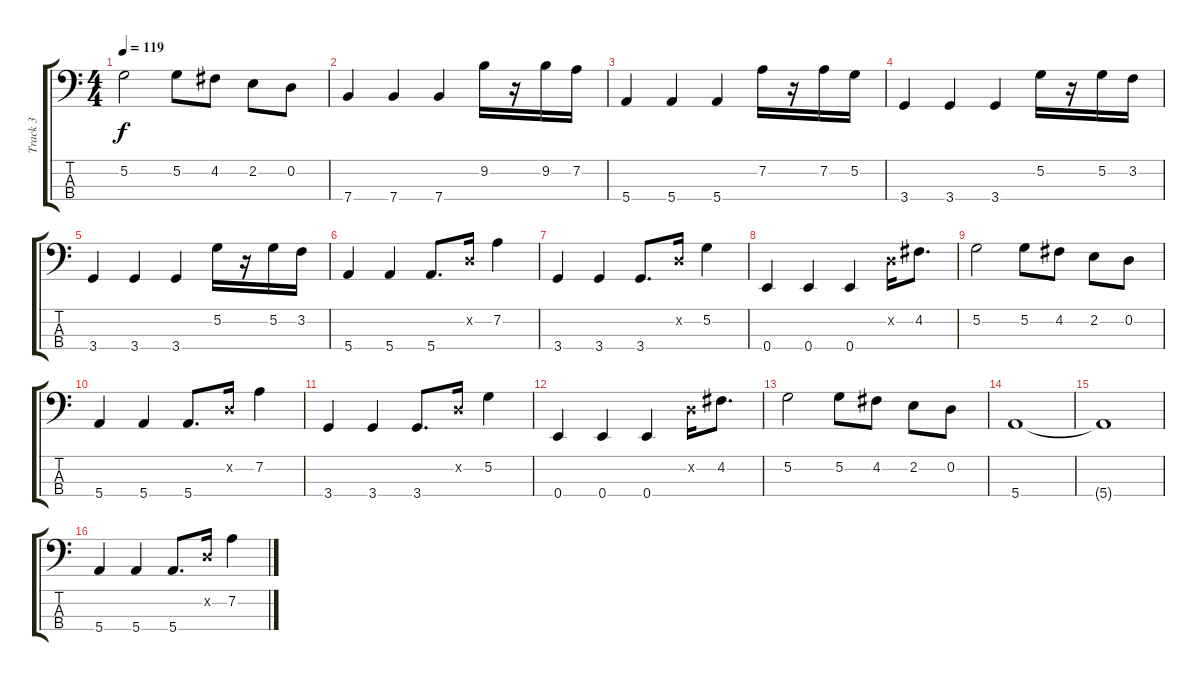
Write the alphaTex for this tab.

\track ("Track 3" "Track 3") {instrument electricbassfinger}
\staff {score tabs}
\tuning (G2 D2 A1 E1) {hide}
\ts (4 4)
\tempo 119
\clef f4
\ks c
5.2.2{dy f} 5.2.8 4.2.8 2.2.8 0.2.8 |
7.4.4 7.4.4 7.4.4 9.2.16 r.16 9.2.16 7.2.16 |
5.4.4 5.4.4 5.4.4 7.2.16 r.16 7.2.16 5.2.16 |
3.4.4 3.4.4 3.4.4 5.2.16 r.16 5.2.16 3.2.16 |
3.4.4 3.4.4 3.4.4 5.2.16 r.16 5.2.16 3.2.16 |
5.4.4 5.4.4 5.4.8{d} 0.2{x}.16 7.2.4 |
3.4.4 3.4.4 3.4.8{d} 0.2{x}.16 5.2.4 |
0.4.4 0.4.4 0.4.4 0.2{x}.16 4.2.8{d} |
5.2.2 5.2.8 4.2.8 2.2.8 0.2.8 |
5.4.4 5.4.4 5.4.8{d} 0.2{x}.16 7.2.4 |
3.4.4 3.4.4 3.4.8{d} 0.2{x}.16 5.2.4 |
0.4.4 0.4.4 0.4.4 0.2{x}.16 4.2.8{d} |
5.2.2 5.2.8 4.2.8 2.2.8 0.2.8 |
5.4.1 |
5.4{t}.1 |
5.4.4 5.4.4 5.4.8{d} 0.2{x}.16 7.2.4
